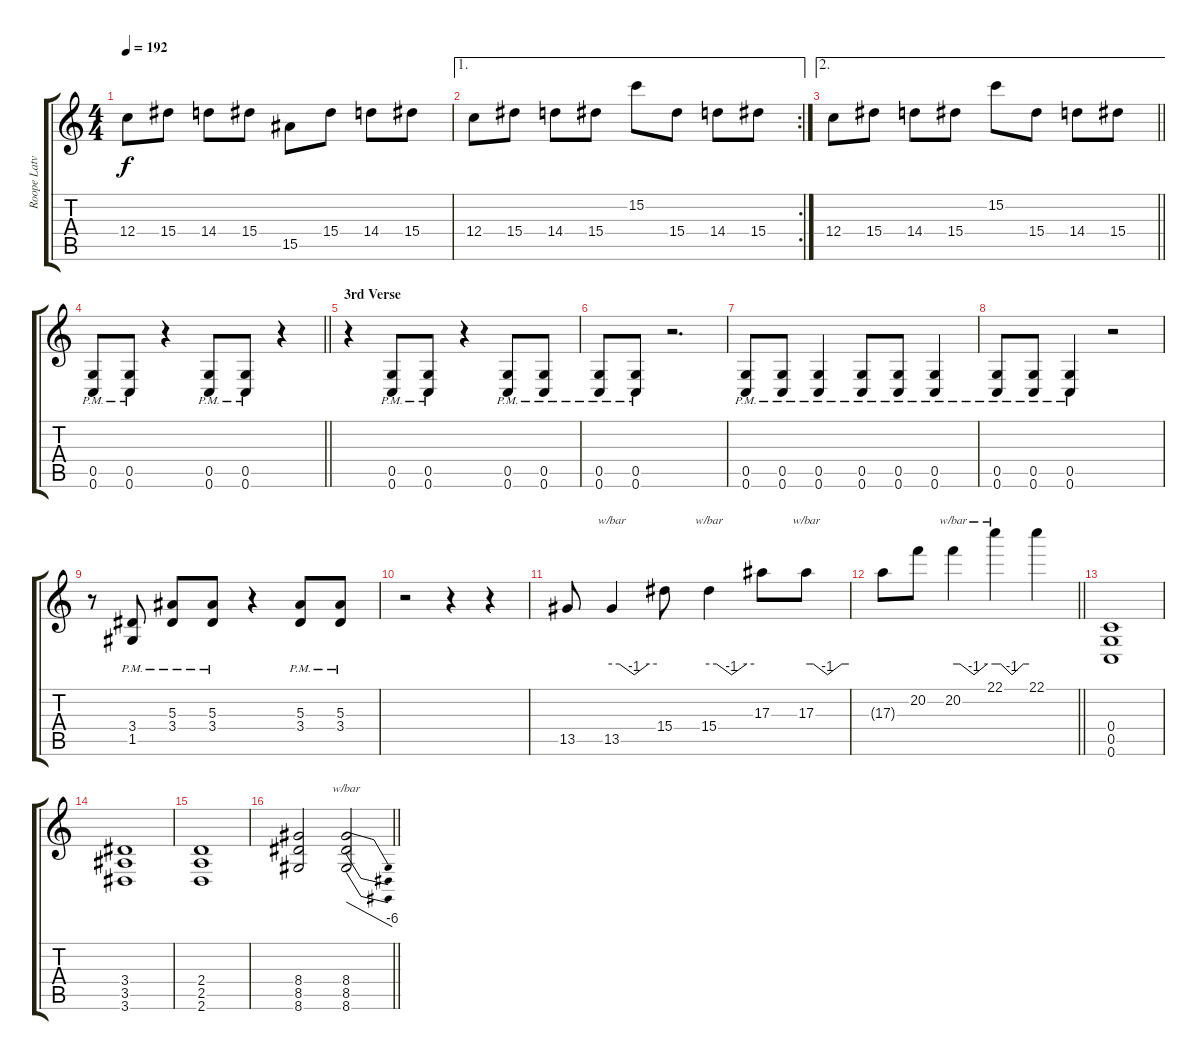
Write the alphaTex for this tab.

\track ("Roope Latvala" "Roope Latv") {instrument distortionguitar}
\staff {score tabs}
\tuning (D4 A3 F3 C3 G2 C2) {hide}
\ts (4 4)
\tempo 192
\clef g2
\ks c
12.4.8{dy f} 15.4.8 14.4.8 15.4.8 15.5.8 15.4.8 14.4.8 15.4.8 |
\ae 1
\rc 2
12.4.8 15.4.8 14.4.8 15.4.8 15.2.8 15.4.8 14.4.8 15.4.8 |
\ae 2
\barLineRight lightlight
12.4.8 15.4.8 14.4.8 15.4.8 15.2.8 15.4.8 14.4.8 15.4.8 |
\barLineRight lightlight
(0.5{pm} 0.6{pm}).8 (0.5{pm} 0.6{pm}).8 r.4 (0.5{pm} 0.6{pm}).8 (0.5{pm} 0.6{pm}).8 r.4 |
\section ("" "3rd Verse")
r.4 (0.5{pm} 0.6{pm}).8 (0.5{pm} 0.6{pm}).8 r.4 (0.5{pm} 0.6{pm}).8 (0.5{pm} 0.6{pm}).8 |
(0.5{pm} 0.6{pm}).8 (0.5{pm} 0.6{pm}).8 r.2{d} |
(0.5{pm} 0.6{pm}).8 (0.5{pm} 0.6{pm}).8 (0.5{pm} 0.6{pm}).4 (0.5{pm} 0.6{pm}).8 (0.5{pm} 0.6{pm}).8 (0.5{pm} 0.6{pm}).4 |
(0.5{pm} 0.6{pm}).8 (0.5{pm} 0.6{pm}).8 (0.5{pm} 0.6{pm}).4 r.2 |
r.8 (3.4{pm} 1.5{pm}).8 (5.3{pm} 3.4{pm}).8 (5.3{pm} 3.4{pm}).8 r.4 (5.3{pm} 3.4{pm}).8 (5.3{pm} 3.4{pm}).8 |
r.2 r.4 r.4 |
13.5.8 13.5.4{tbe (custom default 0 0 10 0 30 -4 49 0 60 0)} 15.4.8 15.4.4{tbe (custom default 0 0 10 0 30 -4 50 0 60 0)} 17.3.8 17.3.8{tbe (custom default 0 0 10 0 30 -4 50 0 60 0)} |
\barLineRight lightlight
17.3{t}.8 20.2.8 20.2.4{tbe (custom default 0 0 10 0 30 -4 49 0 60 0)} 22.1.4{tbe (custom default 0 0 10 0 30 -4 50 0 60 0)} 22.1.4 |
(0.4 0.5 0.6).1 |
(3.4 3.5 3.6).1 |
(2.4 2.5 2.6).1 |
\barLineRight lightlight
(8.4 8.5 8.6).2 (8.4 8.5 8.6).2{tbe (dive default 0 0 60 -24)}
